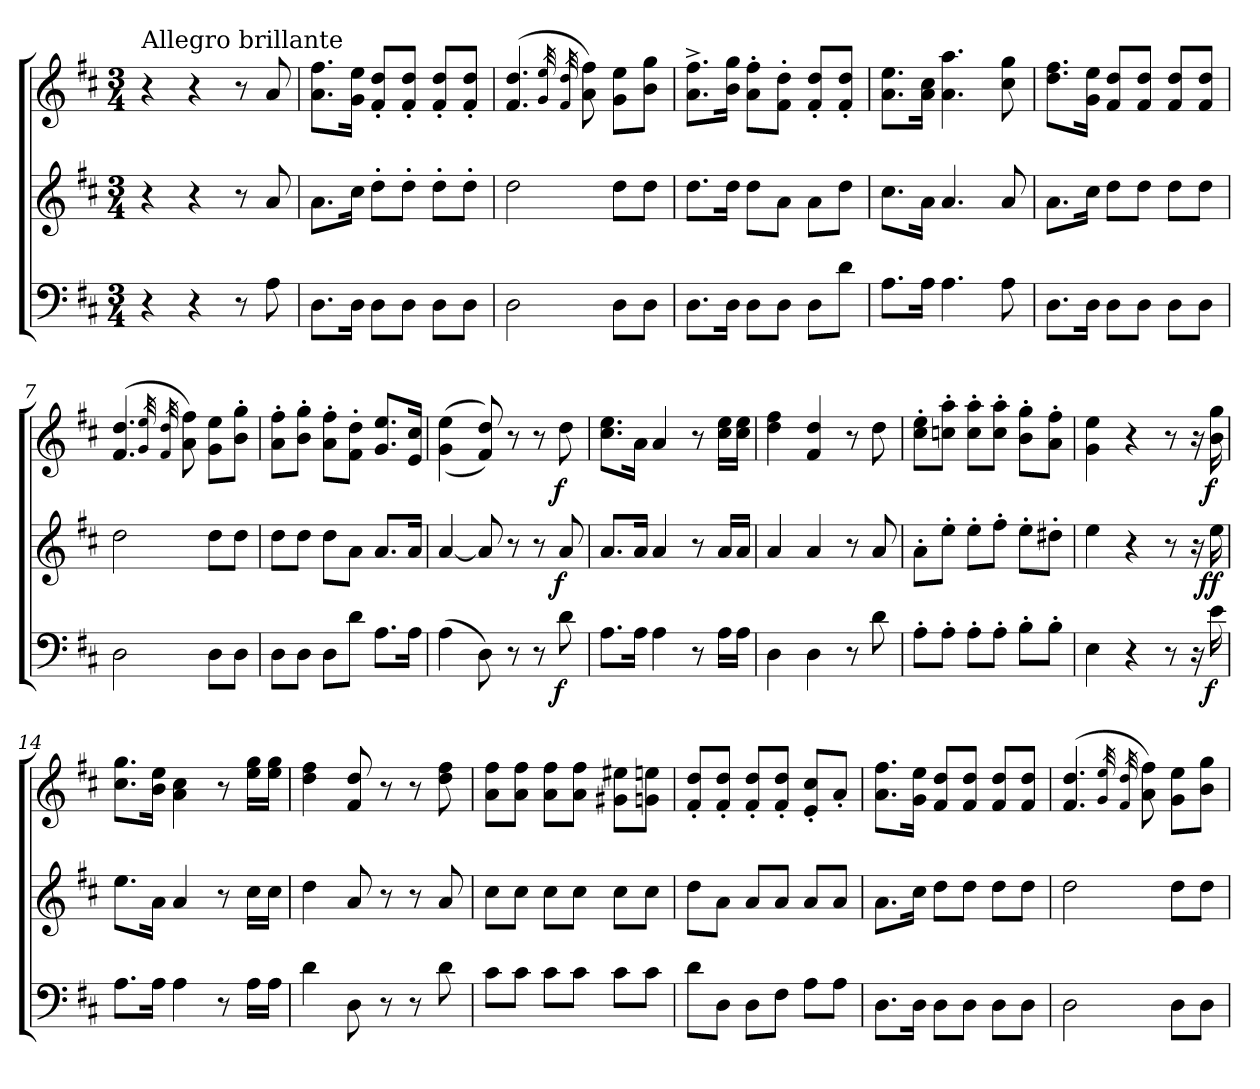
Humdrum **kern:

**kern	**dynam	**kern	**dynam	**kern	**dynam
*part3	*part3	*part2	*part2	*part1	*part1
*staff3	*staff3	*staff2	*staff2	*staff1	*staff1
*clefF4	*	*clefG2	*	*clefG2	*
*k[f#c#]	*	*k[f#c#]	*	*k[f#c#]	*
*D:	*	*D:	*	*D:	*
*M3/4	*	*M3/4	*	*M3/4	*
=1	=1	=1	=1	=1	=1
!	!	!	!	!LO:TX:a:t=Allegro brillante	!
4r	.	4r	.	4r	.
4r	.	4r	.	4r	.
8r	.	8r	.	8r	.
8A\	.	8a/	.	8a/	.
=2	=2	=2	=2	=2	=2
8.D\L	.	8.a\L	.	8.a\ 8.ff#\L	.
16D\Jk	.	16cc#\Jk	.	16g\ 16ee\Jk	.
8D\L	.	8dd'>\L	.	8f#'</ 8dd'</L	.
8D\J	.	8dd'>\J	.	8f#'</ 8dd'</J	.
8D\L	.	8dd'>\L	.	8f#'</ 8dd'</L	.
8D\J	.	8dd'>\J	.	8f#'</ 8dd'</J	.
=3	=3	=3	=3	=3	=3
2D\	.	2dd\	.	(>4.f#/ 4.dd/	.
.	.	.	.	32qg/ 32qee/	.
.	.	.	.	32qf#/ 32qdd/	.
.	.	.	.	8a\ 8ff#\)	.
8D\L	.	8dd\L	.	8g\ 8ee\L	.
8D\J	.	8dd\J	.	8b\ 8gg\J	.
=4	=4	=4	=4	=4	=4
8.D\L	.	8.dd\L	.	8.a^>\ 8.ff#^>\L	.
16D\Jk	.	16dd\Jk	.	16b\ 16gg\Jk	.
8D\L	.	8dd\L	.	8a'>\ 8ff#'>\L	.
8D\J	.	8a\J	.	8f#'<\ 8dd'<\J	.
8D\L	.	8a\L	.	8f#'</ 8dd'</L	.
8d\J	.	8dd\J	.	8f#'</ 8dd'</J	.
=5	=5	=5	=5	=5	=5
8.A\L	.	8.cc#\L	.	8.a\ 8.ee\L	.
16A\Jk	.	16a\Jk	.	16a\ 16cc#\Jk	.
4.A\	.	4.a/	.	4.a\ 4.aa\	.
8A\	.	8a/	.	8cc#\ 8gg\	.
!!LO:LB:g=z
=6	=6	=6	=6	=6	=6
8.D\L	.	8.a\L	.	8.dd\ 8.ff#\L	.
16D\Jk	.	16cc#\Jk	.	16g\ 16ee\Jk	.
8D\L	.	8dd\L	.	8f#/ 8dd/L	.
8D\J	.	8dd\J	.	8f#/ 8dd/J	.
8D\L	.	8dd\L	.	8f#/ 8dd/L	.
8D\J	.	8dd\J	.	8f#/ 8dd/J	.
=7	=7	=7	=7	=7	=7
2D\	.	2dd\	.	(>4.f#/ 4.dd/	.
.	.	.	.	32qg/ 32qee/	.
.	.	.	.	32qf#/ 32qdd/	.
.	.	.	.	8a\ 8ff#\)	.
8D\L	.	8dd\L	.	8g\ 8ee\L	.
8D\J	.	8dd\J	.	8b'>\ 8gg'>\J	.
=8	=8	=8	=8	=8	=8
8D\L	.	8dd\L	.	8a'>\ 8ff#'>\L	.
8D\J	.	8dd\J	.	8b'>\ 8gg'>\J	.
8D\L	.	8dd\L	.	8a'>\ 8ff#'>\L	.
8d\J	.	8a\J	.	8f#'<\ 8dd'<\J	.
8.A\L	.	8.a/L	.	8.g/ 8.ee/L	.
16A\Jk	.	16a/Jk	.	16e/ 16cc#/Jk	.
=9	=9	=9	=9	=9	=9
(>4A\	.	[4a/	.	(>(>4g\ 4ee\	.
8D\)	.	8a/]	.	8f#/ 8dd/))	.
8r	.	8r	.	8r	.
8r	.	8r	.	8r	.
!	!LO:DY:b:cj	!	!LO:DY:b:cj	!	!LO:DY:b:cj
8d\	f	8a/	f	8dd\	f
=10	=10	=10	=10	=10	=10
8.A\L	.	8.a/L	.	8.cc#\ 8.ee\L	.
16A\Jk	.	16a/Jk	.	16a\Jk	.
4A\	.	4a/	.	4a/	.
8r	.	8r	.	8r	.
16A\LL	.	16a/LL	.	16cc#\ 16ee\LL	.
16A\JJ	.	16a/JJ	.	16cc#\ 16ee\JJ	.
!!LO:LB:g=z
=11	=11	=11	=11	=11	=11
4D\	.	4a/	.	4dd\ 4ff#\	.
4D\	.	4a/	.	4f#/ 4dd/	.
8r	.	8r	.	8r	.
8d\	.	8a/	.	8dd\	.
=12	=12	=12	=12	=12	=12
8A'>\L	.	8a'<\L	.	8cc#'>\ 8ee'>\L	.
8A'>\J	.	8ee'>\J	.	8ccn'>\ 8aa'>\J	.
8A'>\L	.	8ee'>\L	.	8cc'>\ 8aa'>\L	.
8A'>\J	.	8ff#'>\J	.	8cc'>\ 8aa'>\J	.
8B'>\L	.	8ee'>\L	.	8b'>\ 8gg'>\L	.
8B'>\J	.	8dd#X'>\J	.	8a'>\ 8ff#'>\J	.
=13	=13	=13	=13	=13	=13
4E\	.	4ee\	.	4g\ 4ee\	.
4r	.	4r	.	4r	.
8r	.	8r	.	8r	.
16r	.	16r	.	16r	.
!	!LO:DY:b:cj	!	!LO:DY:b:cj	!	!
!	!	!	!LO:DY:n=1:b:cj	!	!LO:DY:b:cj
16e\	f	16ee\	f f	16b\ 16gg\	f
=14	=14	=14	=14	=14	=14
8.A\L	.	8.ee\L	.	8.cc#\ 8.gg\L	.
16A\Jk	.	16a\Jk	.	16b\ 16ee\Jk	.
4A\	.	4a/	.	4a\ 4cc#\	.
8r	.	8r	.	8r	.
16A\LL	.	16cc#\LL	.	16ee\ 16gg\LL	.
16A\JJ	.	16cc#\JJ	.	16ee\ 16gg\JJ	.
=15	=15	=15	=15	=15	=15
4d\	.	4dd\	.	4dd\ 4ff#\	.
8D\	.	8a/	.	8f#/ 8dd/	.
8r	.	8r	.	8r	.
8r	.	8r	.	8r	.
8d\	.	8a/	.	8dd\ 8ff#\	.
=16	=16	=16	=16	=16	=16
8c#\L	.	8cc#\L	.	8a\ 8ff#\L	.
8c#\J	.	8cc#\J	.	8a\ 8ff#\J	.
8c#\L	.	8cc#\L	.	8a\ 8ff#\L	.
8c#\J	.	8cc#\J	.	8a\ 8ff#\J	.
8c#\L	.	8cc#\L	.	8g#X\ 8ee#X\L	.
8c#\J	.	8cc#\J	.	8gn\ 8een\J	.
!!LO:PB:g=z
=17	=17	=17	=17	=17	=17
8d\L	.	8dd\L	.	8f#'</ 8dd'</L	.
8D\J	.	8a\J	.	8f#'</ 8dd'</J	.
8D\L	.	8a/L	.	8f#'</ 8dd'</L	.
8F#\J	.	8a/J	.	8f#'</ 8dd'</J	.
8A\L	.	8a/L	.	8e'</ 8cc#'</L	.
8A\J	.	8a/J	.	8a'</J	.
=18	=18	=18	=18	=18	=18
8.D\L	.	8.a\L	.	8.a\ 8.ff#\L	.
16D\Jk	.	16cc#\Jk	.	16g\ 16ee\Jk	.
8D\L	.	8dd\L	.	8f#/ 8dd/L	.
8D\J	.	8dd\J	.	8f#/ 8dd/J	.
8D\L	.	8dd\L	.	8f#/ 8dd/L	.
8D\J	.	8dd\J	.	8f#/ 8dd/J	.
=19	=19	=19	=19	=19	=19
2D\	.	2dd\	.	(>4.f#/ 4.dd/	.
.	.	.	.	32qg/ 32qee/	.
.	.	.	.	32qf#/ 32qdd/	.
.	.	.	.	8a\ 8ff#\)	.
8D\L	.	8dd\L	.	8g\ 8ee\L	.
8D\J	.	8dd\J	.	8b\ 8gg\J	.
=	=	=	=	=	=
*-	*-	*-	*-	*-	*-
